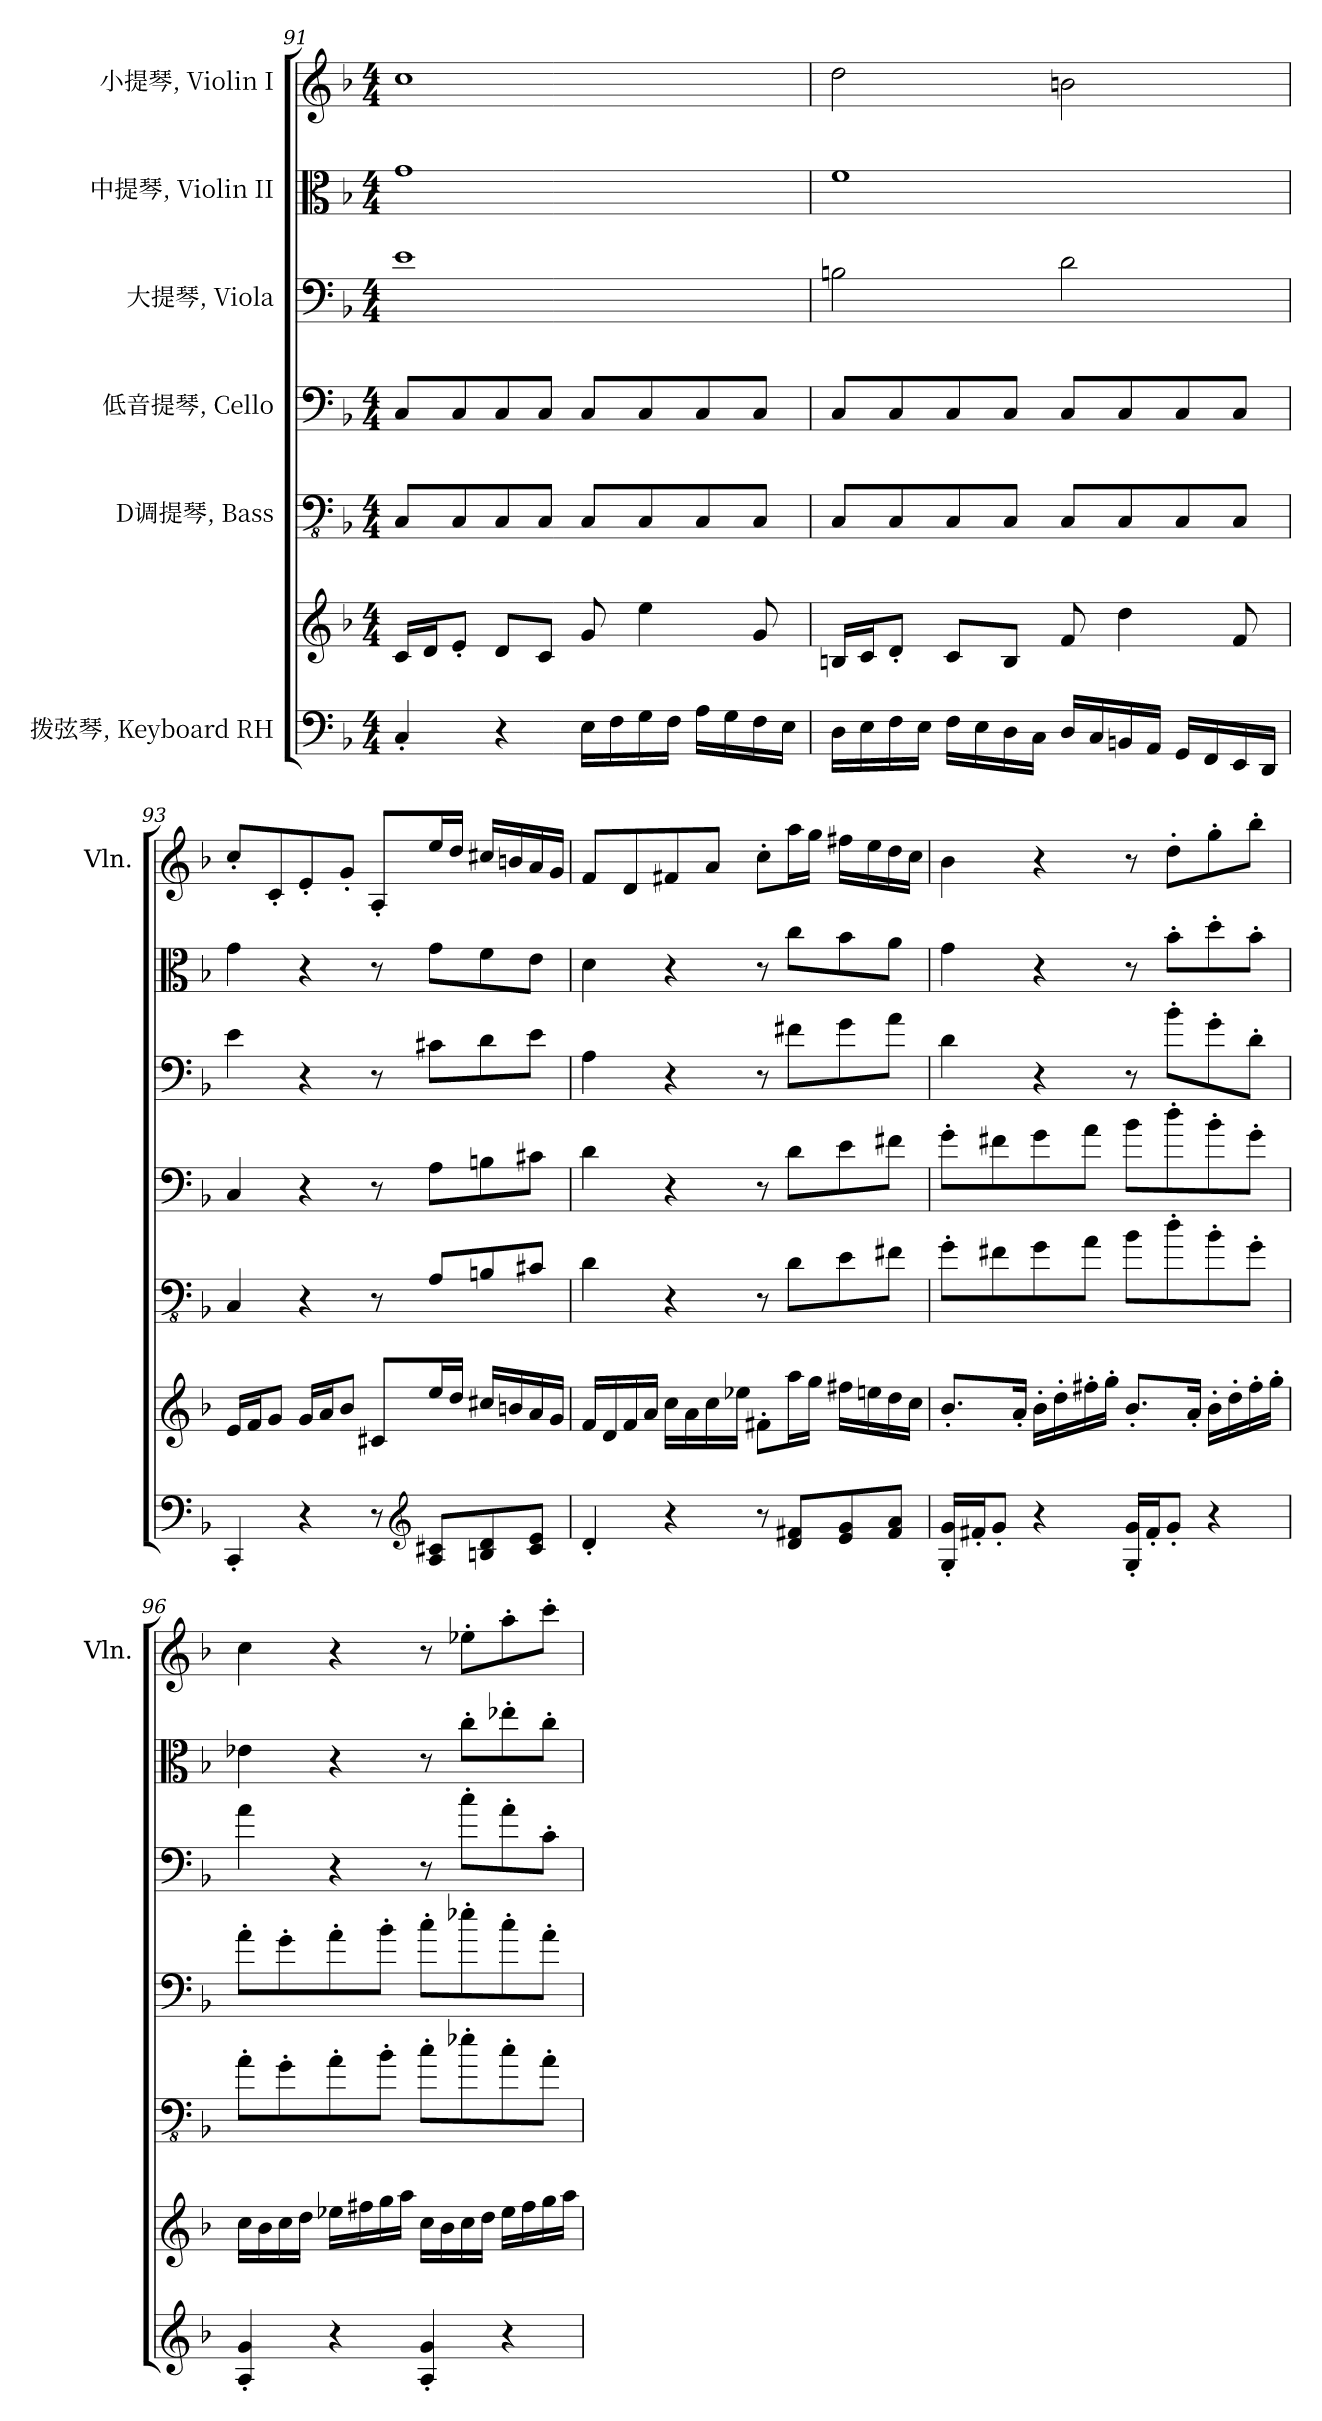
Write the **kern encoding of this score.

**kern	**kern	**kern	**kern	**kern	**kern	**kern
*part6	*part6	*part5	*part4	*part3	*part2	*part1
*staff7	*staff6	*staff5	*staff4	*staff3	*staff2	*staff1
*I"拨弦琴, Keyboard RH	*	*I"D调提琴, Bass	*I"低音提琴, Cello	*I"大提琴, Viola	*I"中提琴, Violin II	*I"小提琴, Violin I
*	*	*	*	*	*	*I'Vln.
!!LO:PB:g=z
*clefF4	*clefG2	*clefFv4	*clefF4	*clefF4	*clefC3	*clefG2
*	*	*ITrd7c12	*ITrd7c12	*	*	*
*k[b-]	*k[b-]	*k[b-]	*k[b-]	*k[b-]	*k[b-]	*k[b-]
*M4/4	*M4/4	*M4/4	*M4/4	*M4/4	*M4/4	*M4/4
=91	=91	=91	=91	=91	=91	=91
4C'/	16c/LL	8CCC/L	8CC/L	1e	1g	1cc
.	16d/J	.	.	.	.	.
.	8e'/J	8CCC/	8CC/	.	.	.
4r	8d/L	8CCC/	8CC/	.	.	.
.	8c/J	8CCC/J	8CC/J	.	.	.
16E\LL	8g/	8CCC/L	8CC/L	.	.	.
16F\	.	.	.	.	.	.
16G\	4ee\	8CCC/	8CC/	.	.	.
16F\JJ	.	.	.	.	.	.
16A\LL	.	8CCC/	8CC/	.	.	.
16G\	.	.	.	.	.	.
16F\	8g/	8CCC/J	8CC/J	.	.	.
16E\JJ	.	.	.	.	.	.
=92	=92	=92	=92	=92	=92	=92
16D\LL	16Bn/LL	8CCC/L	8CC/L	2Bn\	1f	2dd\
16E\	16c/J	.	.	.	.	.
16F\	8d'/J	8CCC/	8CC/	.	.	.
16E\JJ	.	.	.	.	.	.
16F\LL	8c/L	8CCC/	8CC/	.	.	.
16E\	.	.	.	.	.	.
16D\	8B/J	8CCC/J	8CC/J	.	.	.
16C\JJ	.	.	.	.	.	.
16D/LL	8f/	8CCC/L	8CC/L	2d\	.	2bn\
16C/	.	.	.	.	.	.
16BBn/	4dd\	8CCC/	8CC/	.	.	.
16AA/JJ	.	.	.	.	.	.
16GG/LL	.	8CCC/	8CC/	.	.	.
16FF/	.	.	.	.	.	.
16EE/	8f/	8CCC/J	8CC/J	.	.	.
16DD/JJ	.	.	.	.	.	.
!!LO:PB:g=z
=93	=93	=93	=93	=93	=93	=93
4CC'/	16e/LL	4CCC/	4CC/	4e\	4g\	8cc'/L
.	16f/J	.	.	.	.	.
.	8g/J	.	.	.	.	8c'/
4r	16g/LL	4r	4r	4r	4r	8e'/
.	16a/J	.	.	.	.	.
.	8b-/J	.	.	.	.	8g'/J
8r	8c#X/L	8r	8r	8r	8r	8A'/L
*clefG2	*	*	*	*	*	*
8A/ 8c#X/L	16ee/L	8AAA/L	8AA\L	8c#X\L	8g\L	16ee/L
.	16dd/JJ	.	.	.	.	16dd/JJ
8Bn/ 8d/	16cc#X/LL	8BBBn/	8BBn\	8d\	8f\	16cc#X/LL
.	16bn/	.	.	.	.	16bn/
8c#/ 8e/J	16a/	8CC#X/J	8C#X\J	8e\J	8e\J	16a/
.	16g/JJ	.	.	.	.	16g/JJ
=94	=94	=94	=94	=94	=94	=94
4d'/	16f/LL	4DD\	4D\	4A\	4d\	8f/L
.	16d/	.	.	.	.	.
.	16f/	.	.	.	.	8d/
.	16a/JJ	.	.	.	.	.
4r	16cc\LL	4r	4r	4r	4r	8f#X/
.	16a\	.	.	.	.	.
.	16cc\	.	.	.	.	8a/J
.	16ee-X\JJ	.	.	.	.	.
8r	8f#X'\L	8r	8r	8r	8r	8cc'\L
8d/ 8f#X/L	16aa\L	8DD\L	8D\L	8f#X\L	8cc\L	16aa\L
.	16gg\JJ	.	.	.	.	16gg\JJ
8e/ 8g/	16ff#X\LL	8EE\	8E\	8g\	8b-\	16ff#X\LL
.	16een\	.	.	.	.	16ee\
8f#/ 8a/J	16dd\	8FF#X\J	8F#X\J	8a\J	8a\J	16dd\
.	16cc\JJ	.	.	.	.	16cc\JJ
!!LO:PB:g=z
=95	=95	=95	=95	=95	=95	=95
16G/' 16g/'LL	8.b-'/L	8GG'\L	8G'\L	4d\	4g\	4b-\
16f#X'/J	.	.	.	.	.	.
8g'/J	.	8FF#X\	8F#X\	.	.	.
.	16a'/Jk	.	.	.	.	.
4r	16b-'\LL	8GG\	8G\	4r	4r	4r
.	16dd'\	.	.	.	.	.
.	16ff#X'\	8AA\J	8A\J	.	.	.
.	16gg'\JJ	.	.	.	.	.
16G/' 16g/'LL	8.b-'/L	8BB-\L	8B-\L	8r	8r	8r
16f#'/J	.	.	.	.	.	.
8g'/J	.	8D'\	8d'\	8b-'\L	8b-'\L	8dd'\L
.	16a'/Jk	.	.	.	.	.
4r	16b-'\LL	8BB-'\	8B-'\	8g'\	8dd'\	8gg'\
.	16dd'\	.	.	.	.	.
.	16ff#'\	8GG'\J	8G'\J	8d'\J	8b-'\J	8bb-'\J
.	16gg'\JJ	.	.	.	.	.
=96	=96	=96	=96	=96	=96	=96
4A/' 4g/'	16cc\LL	8AA'\L	8A'\L	4a\	4e-X\	4cc\
.	16b-\	.	.	.	.	.
.	16cc\	8GG'\	8G'\	.	.	.
.	16dd\JJ	.	.	.	.	.
4r	16ee-X\LL	8AA'\	8A'\	4r	4r	4r
.	16ff#X\	.	.	.	.	.
.	16gg\	8BB-'\J	8B-'\J	.	.	.
.	16aa\JJ	.	.	.	.	.
4A/' 4g/'	16cc\LL	8C'\L	8c'\L	8r	8r	8r
.	16b-\	.	.	.	.	.
.	16cc\	8E-X'\	8e-X'\	8cc'\L	8cc'\L	8ee-X'\L
.	16dd\JJ	.	.	.	.	.
4r	16ee-\LL	8C'\	8c'\	8a'\	8ee-X'\	8aa'\
.	16ff#\	.	.	.	.	.
.	16gg\	8AA'\J	8A'\J	8c'\J	8cc'\J	8ccc'\J
.	16aa\JJ	.	.	.	.	.
=	=	=	=	=	=	=
*-	*-	*-	*-	*-	*-	*-
